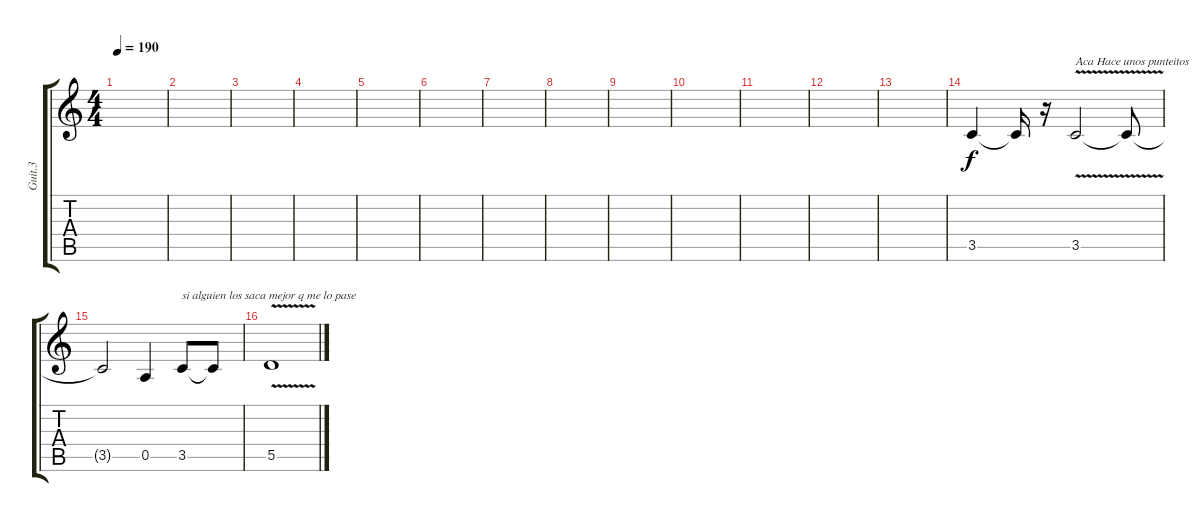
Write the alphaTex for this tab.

\track ("Guit.3" "Guit.3") {instrument electricguitarclean}
\staff {score tabs}
\tuning (E4 B3 G3 D3 A2 E2) {hide}
\ts (4 4)
\tempo 190
\clef g2
\ks c
|
|
|
|
|
|
|
|
|
|
|
|
|
3.5.4 3.5{t}.16 r.16 3.5{v}.2{txt "Aca Hace unos punteitos"} 3.5{t}.8 |
3.5{t}.2 0.5.4 3.5.8{txt "si alguien los saca mejor q me lo pase"} 3.5{t}.8 |
5.5{v}.1
